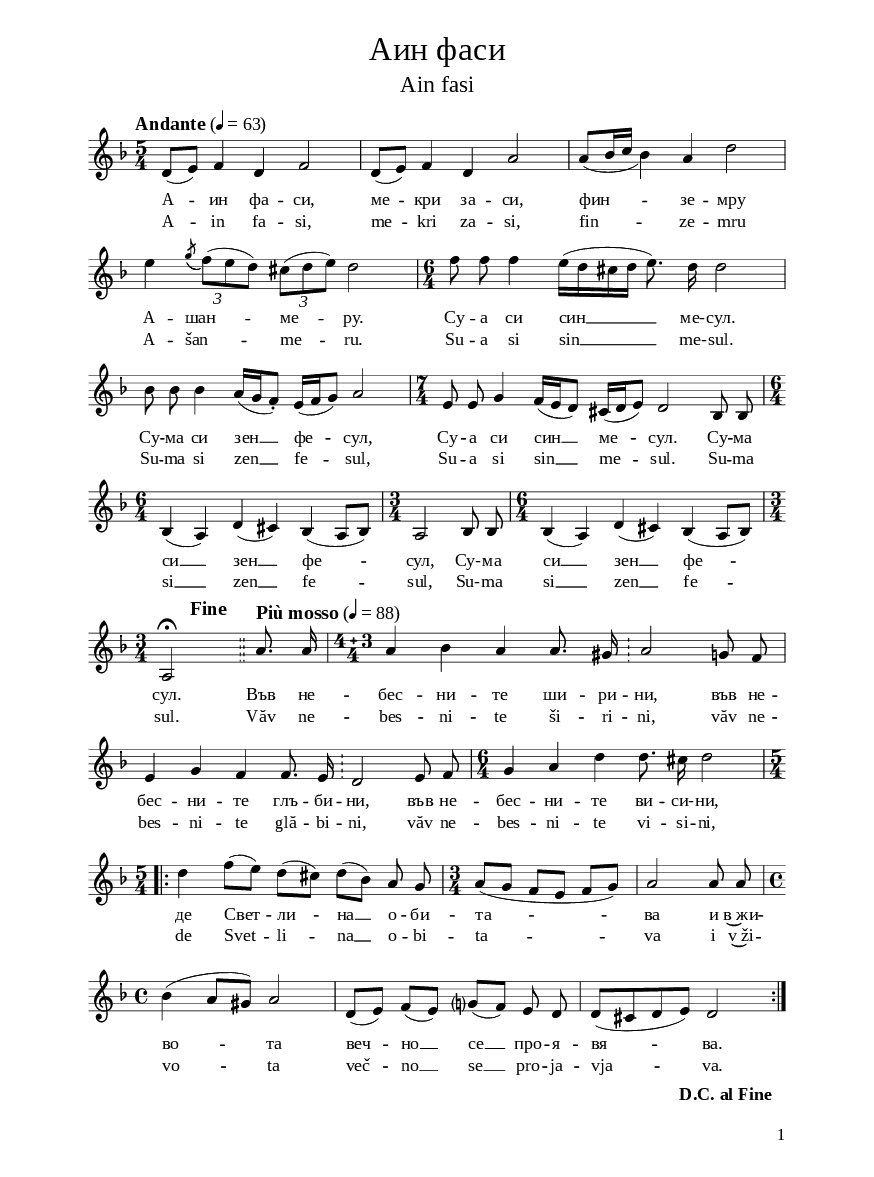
\version "2.24.4"

% include paper part and global functions
\include "include/globals.ily"

\bookpart {
  \label #'ref135
  \tocItem \markup "Аин фаси – Ain fasi"
  \paper {
    print-all-headers = ##t
    print-page-number = ##t
    print-first-page-number = ##t

    % put page numbers on the bottom
    oddHeaderMarkup = \markup ""
    evenHeaderMarkup = \markup ""
    oddFooterMarkup = \markup
    \fill-line {
      ""
      \if \should-print-page-number \fromproperty #'page:page-number-string
    }
    evenFooterMarkup = \markup
    \fill-line {
      \if \should-print-page-number \fromproperty #'page:page-number-string
      ""
    }

    left-margin = 1.5\cm
    right-margin = 1.5\cm
    top-margin = 1.2\cm
    bottom-margin = 1.0\cm
    ragged-bottom = ##t % do not spread the staves to fill the whole vertical space

    % change distance between staves
    system-system-spacing =
    #'((basic-distance . 16)
       (minimum-distance . 8)
       (padding . 2)
       (stretchability . 12))
  }

  \header {
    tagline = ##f
  }
  \score {
    \include "include/score-layout.ily"

    \new Voice \relative c' {
      \clef treble
      \key d \minor
      \override Staff.BarLine.gap = 0.5

      \time 5/4
      \tempoFunc "Andante" 4 "63"
      \autoBeamOff
      d8 ( [ e8 ) ]
      f4  d4  f2 | % 2
      d8 ( [  e8 ) ]  f4  d4  a'2
      | % 3
      \stemUp \slurDown a8 ( [ bes16 c16 ] \stemNeutral \slurNeutral bes4
      )  a4 d2 \break | % 4
      e4
      \times 2/3  {
        \once \omit TupletBracket
        \acciaccatura {  g8*3/2 ( } f8 ) ( [
        e8 d8 ) ]
      }

      \times 2/3  {
        cis8 ( [ d8 e8 ) ]
      }
      d2 | % 5
      \time 6/4  | % 5
      f8  f8  f4 e16 ( [
      d16 cis16 d16 ] e8.
      )  d16 d2 \break | % 6
      bes8  bes8  bes4  a16 ( [
      g16  f8 ) -. ]  e16 ( [  f16
      g8 ) ]  a2 | % 7
      \time 7/4  | % 7
      e8  e8   g4  f16 ( [  e16
      d8 ) ]  cis16 ( [  d16  e8 ) ]
      d2  bes8  bes8  \break | % 8
      \time 6/4  | % 8
      bes4 (  a4 )  d4 (  cis4 )
      bes4 (  a8 [  bes8 ) ] | % 9
      \time 3/4  | % 9
      a2  bes8   bes8  |
      \time 6/4  |
      bes4 (  a4 )  d4 (  cis4 )
      bes4 (  a8 [  bes8 ) ] \break | % 11
      \time 3/4  | % 11
      \tempo "            Fine" a2 ^\fermata \bar "!!"
      \tempoFunc "Più mosso" 4 "88" a'8. a16 | % 12
      \compoundMeter #'((4 3 4 ))  | % 12
      a4 bes4  a4  a8.   gis16 \bar "!"
      a2  g8  f8 | \break % 13
      e4  g4  f4  f8. e16 % 14
      \bar "!" d2  e8 f8 | % 15
      \time 6/4 % 15
      g4  a4 d4 d8.
      cis16
      d2 | \bar ".|:-|"
      \time 5/4  | % 16
      d4 f8 ( [ e8 ) ]
      d8 ( [ cis8 ) ] d8 [(bes8)] a8 g8 | % 17
      \time 3/4  | % 17
      a8 ( [  g8 ]  f8 [  e8 ]
      f8 [  g8 ) ] | % 18
      a2  a8 a8 \break | % 19

      \time 4/4  | % 19
      bes4 (  a8 [  gis8 ) ]  a2 |
      d,8 ( [  e8 ) ]  f8 ( [  e8 ) ]
      g?8 [( f8 )]  e8  d8 | % 21
      d8 ( [  cis8  d8  e8 ) ]
      d2
      \bar ":|."

    }


    \addlyrics {
      A -- ин фа -- си, ме -- кри за --
      си, фин --   зе -- мру А -- шан
      --    ме --  ру. Су
      -- а си син __      "ме-" --
      сул. Су -- ма си зен __    фе
      --  сул, Су -- а си син __
      ме --  сул. Су -- ма си __
      зен __  фе --  сул, "Су-" --
      ма си __  зен __  фе  --
      сул. Във не -- бес -- ни -- те ши --
      ри -- ни, във не -- бес -- ни -- те
      глъ -- би -- ни, във не -- бес -- ни
      -- те ви -- "си-" -- ни, де Свет --
      ли -- на __  о -- би -- та --
      ва и в~жи -- во
      --  та веч -- но __   се __
      про -- я -- вя --   ва.
    }

    \addlyrics {
      A -- in fa -- si, me -- kri za --
      si, fin --   ze -- mru A -- šan
      --    me --  ru. Su
      -- a si sin __      "me-" --
      sul. Su -- ma si zen __    fe
      --  sul, Su -- a si sin __
      me --  sul. Su -- ma si __
      zen __  fe --  sul, "Su-" --
      ma si __  zen __  fe  --
      sul. Văv ne -- bes -- ni -- te ši --
      ri -- ni, văv ne -- bes -- ni -- te
      glă -- bi -- ni, văv ne -- bes -- ni
      -- te vi -- si -- ni, de Svet --
      li -- na __  o -- bi -- ta --
      va i v~ži -- vo
      --  ta več -- no __   se __
      pro -- ja -- vja --   va.
    }

    \header {
      title = \titleFunc "Аин фаси" "Ain fasi"
    }

    \midi{}

  } % score

  \markup \empty-one

  \markup \dc-two "D.C. al Fine"""

  \pageBreak


  % include foreign translation(s) of the song
  \version "2.24.4"

\markup \fill-line { \fontsize #deTitleFontSize "Ain fasi" }

\markup \null
\markup \null
\markup \abs-fontsize #10 {
  \hspace #35
  \override #`(baseline-skip . ,deCoupletBaselineSkip)

  \column {

    \line { " " Ain fasi, mekri zаsi, }
    \line { " " finzemru Ašan meru. }
    \line { " " Sua si sin mesul.}
    \line { " " Suma si zen fesul,}
    \line { " " Sua si sin mesul. }
    \line { " " Suma si zen  fesul, }
    \line { " "  Suma si  zen  fesul. }

 \vspace #0.5
    \line { " "In den himmlischen Weiten,}

    \line { " "in den himmlischen Tiefen,}

    \line { " "in den himmlischen Höhen,}

    \line { " "dort, wo das Licht wohnt}

    \line { " "und sich immerdar im Leben äußert. }


  }
}


} % bookpart
